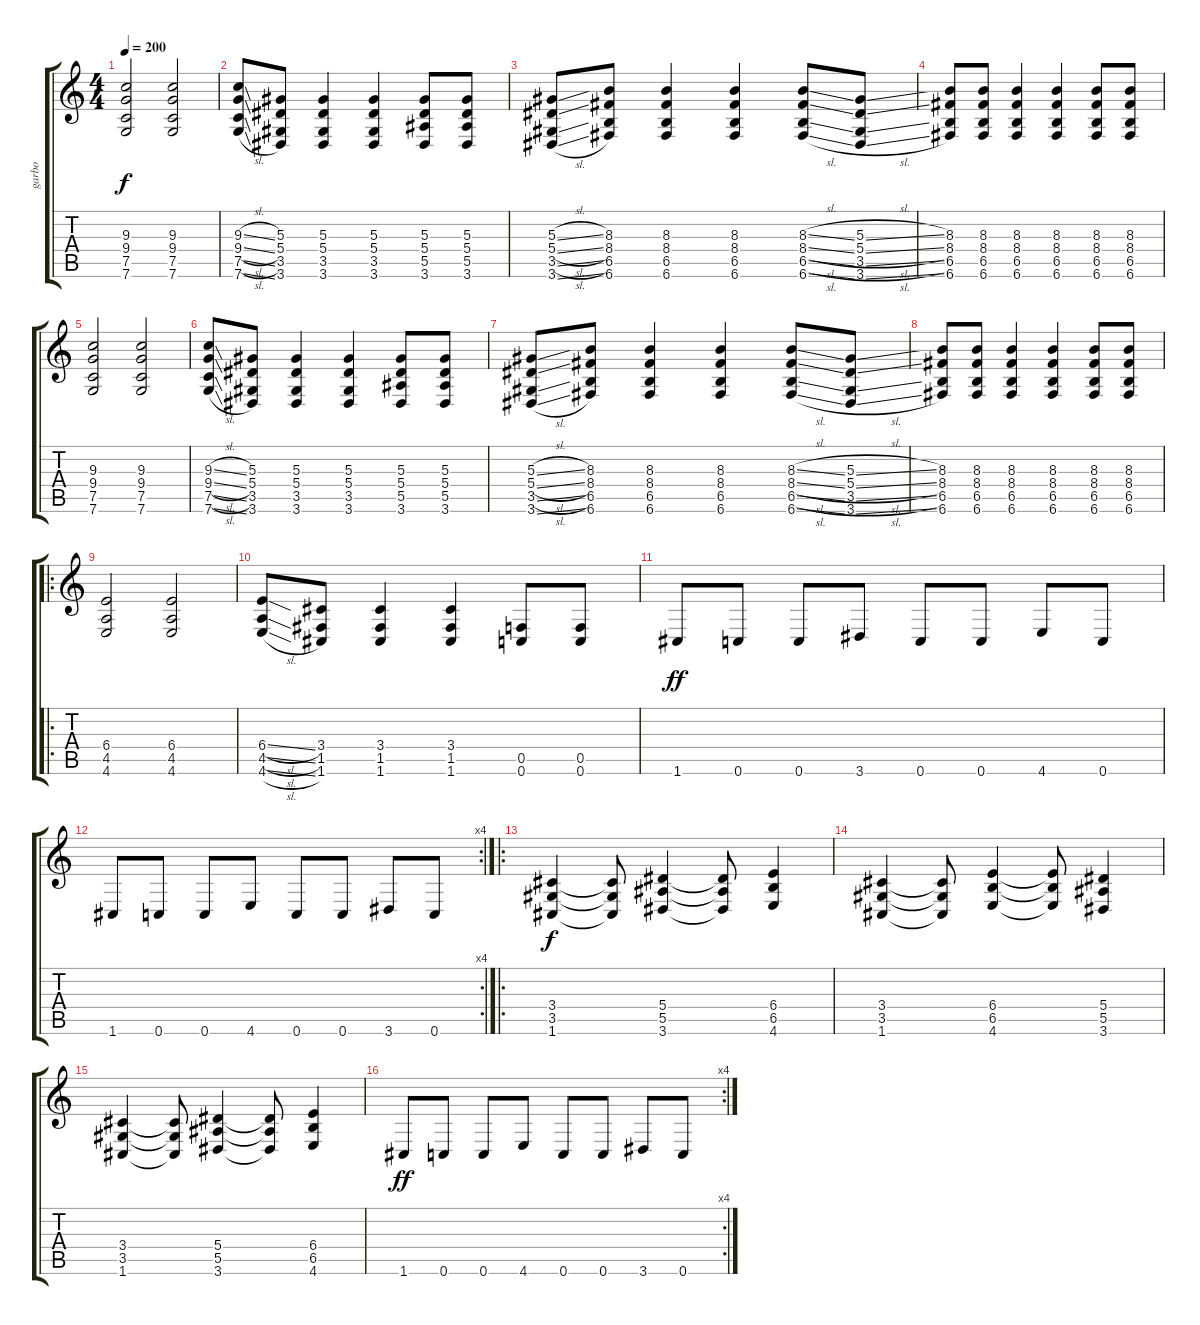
\track ("garbo" "garbo") {instrument overdrivenguitar}
\staff {score tabs}
\tuning (C4 G3 Eb3 Bb2 F2 C2) {hide}
\ts (4 4)
\tempo 200
\clef g2
\ks c
(9.3 9.4 7.5 7.6).2{dy f} (9.3 9.4 7.5 7.6).2 |
(9.3{sl} 9.4{sl} 7.5{sl} 7.6{sl}).8 (5.3 5.4 3.5 3.6).8 (5.3 5.4 3.5 3.6).4 (5.3 5.4 3.5 3.6).4 (5.3 5.4 5.5 3.6).8 (5.3 5.4 5.5 3.6).8 |
(5.3{sl} 5.4{sl} 3.5{sl} 3.6{sl}).8 (8.3 8.4 6.5 6.6).8 (8.3 8.4 6.5 6.6).4 (8.3 8.4 6.5 6.6).4 (8.3{sl} 8.4{sl} 6.5{sl} 6.6{sl}).8 (5.3{sl} 5.4{sl} 3.5{sl} 3.6{sl}).8 |
(8.3 8.4 6.5 6.6).8 (8.3 8.4 6.5 6.6).8 (8.3 8.4 6.5 6.6).4 (8.3 8.4 6.5 6.6).4 (8.3 8.4 6.5 6.6).8 (8.3 8.4 6.5 6.6).8 |
(9.3 9.4 7.5 7.6).2 (9.3 9.4 7.5 7.6).2 |
(9.3{sl} 9.4{sl} 7.5{sl} 7.6{sl}).8 (5.3 5.4 3.5 3.6).8 (5.3 5.4 3.5 3.6).4 (5.3 5.4 3.5 3.6).4 (5.3 5.4 5.5 3.6).8 (5.3 5.4 5.5 3.6).8 |
(5.3{sl} 5.4{sl} 3.5{sl} 3.6{sl}).8 (8.3 8.4 6.5 6.6).8 (8.3 8.4 6.5 6.6).4 (8.3 8.4 6.5 6.6).4 (8.3{sl} 8.4{sl} 6.5{sl} 6.6{sl}).8 (5.3{sl} 5.4{sl} 3.5{sl} 3.6{sl}).8 |
(8.3 8.4 6.5 6.6).8 (8.3 8.4 6.5 6.6).8 (8.3 8.4 6.5 6.6).4 (8.3 8.4 6.5 6.6).4 (8.3 8.4 6.5 6.6).8 (8.3 8.4 6.5 6.6).8 |
\ro
(6.4 4.5 4.6).2 (6.4 4.5 4.6).2 |
(6.4{sl} 4.5{sl} 4.6{sl}).8 (3.4 1.5 1.6).8 (3.4 1.5 1.6).4 (3.4 1.5 1.6).4 (0.5 0.6).8 (0.5 0.6).8 |
1.6.8{dy ff} 0.6.8 0.6.8 3.6.8 0.6.8 0.6.8 4.6.8 0.6.8 |
\rc 4
1.6.8 0.6.8 0.6.8 4.6.8 0.6.8 0.6.8 3.6.8 0.6.8 |
\ro
(3.4 3.5 1.6).4{dy f} (3.4{t} 3.5{t} 1.6{t}).8 (5.4 5.5 3.6).4 (5.4{t} 5.5{t} 3.6{t}).8 (6.4 6.5 4.6).4 |
(3.4 3.5 1.6).4 (3.4{t} 3.5{t} 1.6{t}).8 (6.4 6.5 4.6).4 (6.4{t} 6.5{t} 4.6{t}).8 (5.4 5.5 3.6).4 |
(3.4 3.5 1.6).4 (3.4{t} 3.5{t} 1.6{t}).8 (5.4 5.5 3.6).4 (5.4{t} 5.5{t} 3.6{t}).8 (6.4 6.5 4.6).4 |
\rc 4
1.6.8{dy ff} 0.6.8 0.6.8 4.6.8 0.6.8 0.6.8 3.6.8 0.6.8
